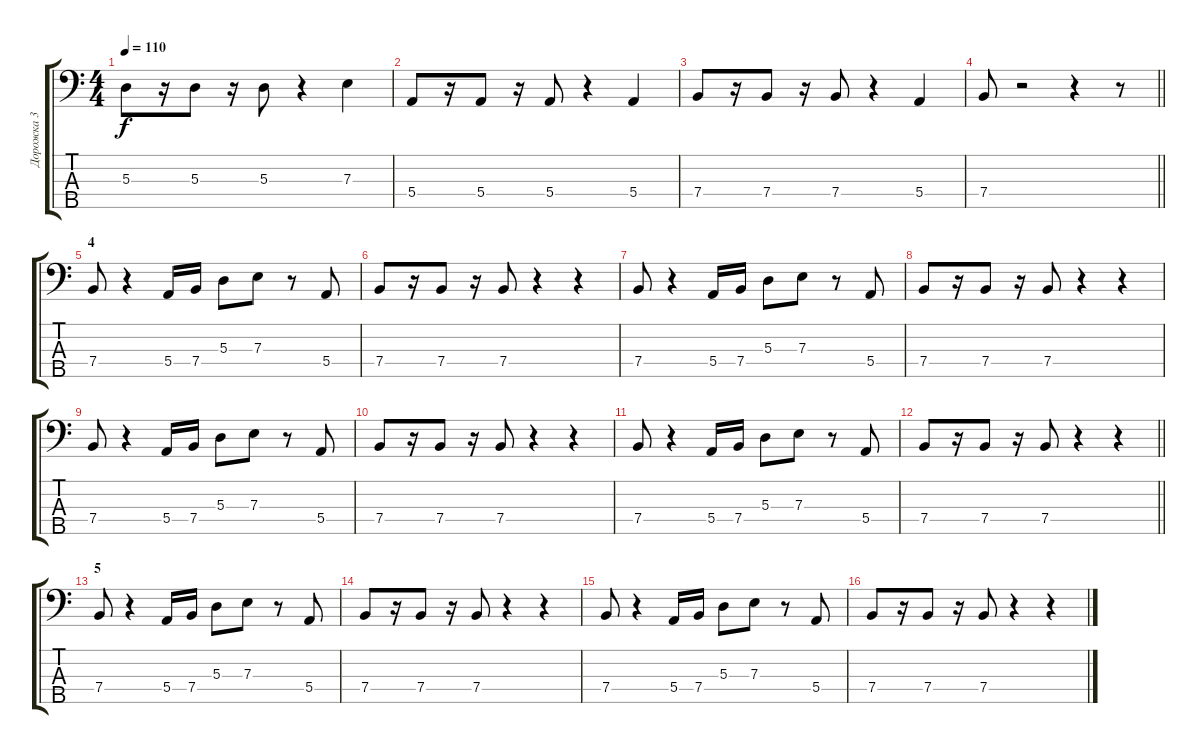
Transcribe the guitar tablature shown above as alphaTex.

\track ("Дорожка 3" "Дорожка 3") {instrument electricbassfinger}
\staff {score tabs}
\tuning (G2 D2 A1 E1 B0) {hide}
\ts (4 4)
\tempo 110
\clef f4
\ks c
5.3.8{dy f} r.16 5.3.8 r.16 5.3.8 r.4 7.3.4 |
5.4.8 r.16 5.4.8 r.16 5.4.8 r.4 5.4.4 |
7.4.8 r.16 7.4.8 r.16 7.4.8 r.4 5.4.4 |
\barLineRight lightlight
7.4.8 r.2 r.4 r.8 |
\section ("" "4")
7.4.8 r.4 5.4.16 7.4.16 5.3.8 7.3.8 r.8 5.4.8 |
7.4.8 r.16 7.4.8 r.16 7.4.8 r.4 r.4 |
7.4.8 r.4 5.4.16 7.4.16 5.3.8 7.3.8 r.8 5.4.8 |
7.4.8 r.16 7.4.8 r.16 7.4.8 r.4 r.4 |
7.4.8 r.4 5.4.16 7.4.16 5.3.8 7.3.8 r.8 5.4.8 |
7.4.8 r.16 7.4.8 r.16 7.4.8 r.4 r.4 |
7.4.8 r.4 5.4.16 7.4.16 5.3.8 7.3.8 r.8 5.4.8 |
\barLineRight lightlight
7.4.8 r.16 7.4.8 r.16 7.4.8 r.4 r.4 |
\section ("" "5")
7.4.8 r.4 5.4.16 7.4.16 5.3.8 7.3.8 r.8 5.4.8 |
7.4.8 r.16 7.4.8 r.16 7.4.8 r.4 r.4 |
7.4.8 r.4 5.4.16 7.4.16 5.3.8 7.3.8 r.8 5.4.8 |
7.4.8 r.16 7.4.8 r.16 7.4.8 r.4 r.4
